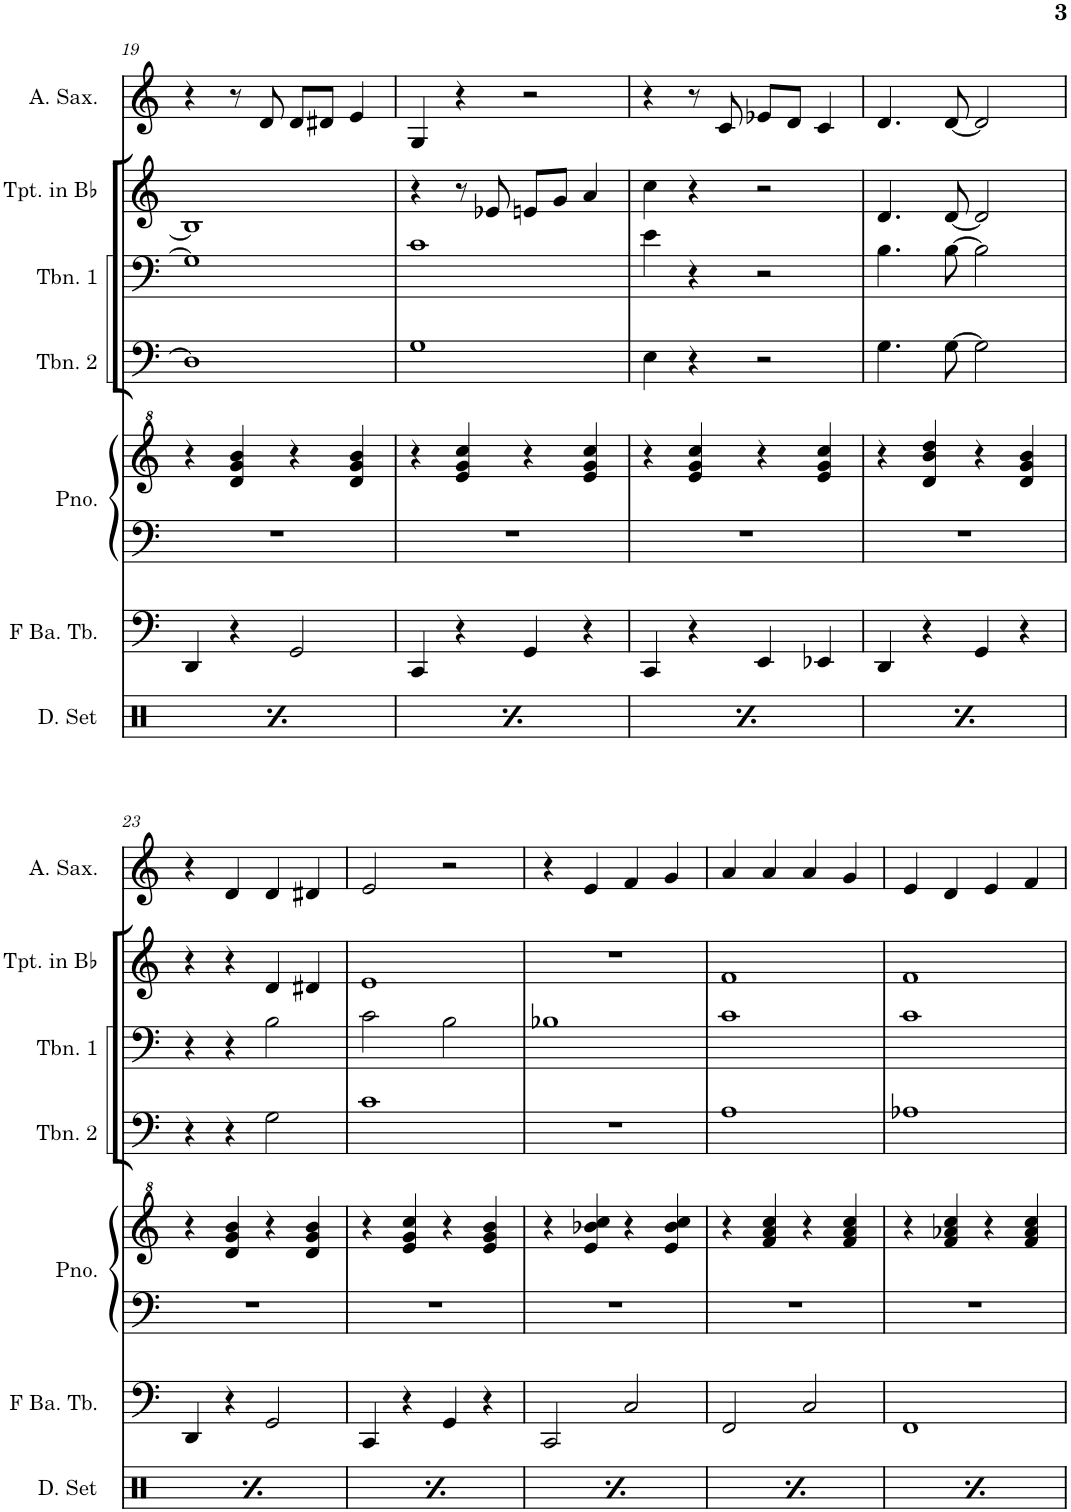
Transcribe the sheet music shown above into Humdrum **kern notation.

**kern	**kern	**kern	**kern	**kern	**kern	**kern	**kern
*part7	*part6	*part5	*part5	*part4	*part3	*part2	*part1
*staff8	*staff7	*staff6	*staff5	*staff4	*staff3	*staff2	*staff1
*I"Drumset	*I"F Bass Tuba	*I"Piano	*	*I"Trombone 2	*I"Trombone 1	*I"Trumpet in Bb	*I"Alto Saxophone
*I'D. Set	*I'F Ba. Tb.	*I'Pno.	*	*I'Tbn. 2	*I'Tbn. 1	*I'Tpt. in Bb	*I'A. Sax.
!!LO:PB:g=z
*clefX	*clefF4	*clefF4	*clefG^2	*clefF4	*clefF4	*clefG2	*clefG2
*	*	*	*	*	*	*Trd1c2	*Trd5c9
*k[]	*k[]	*k[]	*k[]	*k[]	*k[]	*k[]	*k[]
*M4/4	*M4/4	*M4/4	*M4/4	*M4/4	*M4/4	*M4/4	*M4/4
=19	=19	=19	=19	=19	=19	=19	=19
*^	*	*	*	*	*	*	*
4r	4r	4DD/	1r	4r	1D]	1G]	1B]	4r
8Rcc/L	4Rd\	4r	.	4dd/ 4gg/ 4bb/	.	.	.	8r
8Rcc/J	.	.	.	.	.	.	.	8d/
4r	4r	2GG/	.	4r	.	.	.	8d/L
.	.	.	.	.	.	.	.	8d#X/J
4Rcc/	4Rd\	.	.	4dd/ 4gg/ 4bb/	.	.	.	4e/
=20	=20	=20	=20	=20	=20	=20	=20	=20
4r	4r	4CC/	1r	4r	1G	1c	4r	4G/
8Rcc/L	4Rd\	4r	.	4ee/ 4gg/ 4ccc/	.	.	8r	4r
8Rcc/J	.	.	.	.	.	.	8e-X/	.
4r	4r	4GG/	.	4r	.	.	8en/L	2r
.	.	.	.	.	.	.	8g/J	.
4Rcc/	4Rd\	4r	.	4ee/ 4gg/ 4ccc/	.	.	4a/	.
=21	=21	=21	=21	=21	=21	=21	=21	=21
4r	4r	4CC/	1r	4r	4E\	4e\	4cc\	4r
8Rcc/L	4Rd\	4r	.	4ee/ 4gg/ 4ccc/	4r	4r	4r	8r
8Rcc/J	.	.	.	.	.	.	.	8c/
4r	4r	4EE/	.	4r	2r	2r	2r	8e-X/L
.	.	.	.	.	.	.	.	8d/J
4Rcc/	4Rd\	4EE-X/	.	4ee/ 4gg/ 4ccc/	.	.	.	4c/
=22	=22	=22	=22	=22	=22	=22	=22	=22
4r	4r	4DD/	1r	4r	4.G\	4.B\	4.d/	4.d/
8Rcc/L	4Rd\	4r	.	4dd/ 4bb/ 4ddd/	.	.	.	.
8Rcc/J	.	.	.	.	[8G\	[8B\	[8d/	[8d/
4r	4r	4GG/	.	4r	2G\]	2B\]	2d/]	2d/]
4Rcc/	4Rd\	4r	.	4dd/ 4gg/ 4bb/	.	.	.	.
!!LO:LB:g=z
=23	=23	=23	=23	=23	=23	=23	=23	=23
4r	4r	4DD/	1r	4r	4r	4r	4r	4r
8Rcc/L	4Rd\	4r	.	4dd/ 4gg/ 4bb/	4r	4r	4r	4d/
8Rcc/J	.	.	.	.	.	.	.	.
4r	4r	2GG/	.	4r	2G\	2B\	4d/	4d/
4Rcc/	4Rd\	.	.	4dd/ 4gg/ 4bb/	.	.	4d#X/	4d#X/
=24	=24	=24	=24	=24	=24	=24	=24	=24
4r	4r	4CC/	1r	4r	1c	2c\	1e	2e/
8Rcc/L	4Rd\	4r	.	4ee/ 4gg/ 4ccc/	.	.	.	.
8Rcc/J	.	.	.	.	.	.	.	.
4r	4r	4GG/	.	4r	.	2B\	.	2r
4Rcc/	4Rd\	4r	.	4ee/ 4gg/ 4bb/	.	.	.	.
=25	=25	=25	=25	=25	=25	=25	=25	=25
4r	4r	2CC/	1r	4r	1r	1B-X	1r	4r
8Rcc/L	4Rd\	.	.	4ee/ 4bb-X/ 4ccc/	.	.	.	4e/
8Rcc/J	.	.	.	.	.	.	.	.
4r	4r	2C/	.	4r	.	.	.	4f/
4Rcc/	4Rd\	.	.	4ee/ 4bb-/ 4ccc/	.	.	.	4g/
=26	=26	=26	=26	=26	=26	=26	=26	=26
4r	4r	2FF/	1r	4r	1A	1c	1f	4a/
8Rcc/L	4Rd\	.	.	4ff/ 4aa/ 4ccc/	.	.	.	4a/
8Rcc/J	.	.	.	.	.	.	.	.
4r	4r	2C/	.	4r	.	.	.	4a/
4Rcc/	4Rd\	.	.	4ff/ 4aa/ 4ccc/	.	.	.	4g/
=27	=27	=27	=27	=27	=27	=27	=27	=27
4r	4r	1FF	1r	4r	1A-X	1c	1f	4e/
8Rcc/L	4Rd\	.	.	4ff/ 4aa-X/ 4ccc/	.	.	.	4d/
8Rcc/J	.	.	.	.	.	.	.	.
4r	4r	.	.	4r	.	.	.	4e/
4Rcc/	4Rd\	.	.	4ff/ 4aa-/ 4ccc/	.	.	.	4f/
*v	*v	*	*	*	*	*	*	*
=	=	=	=	=	=	=	=
*-	*-	*-	*-	*-	*-	*-	*-
